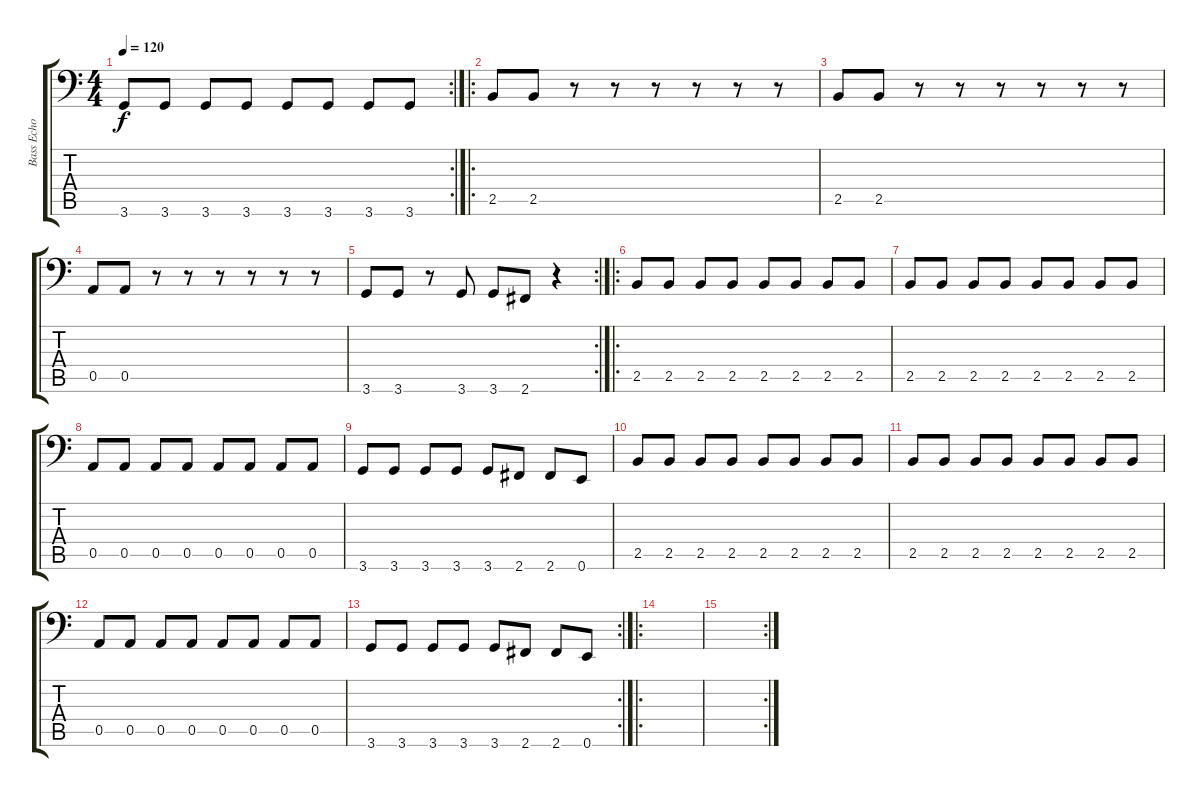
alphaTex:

\track ("Bass Echo" "Bass Echo") {instrument electricbasspick}
\staff {score tabs}
\tuning (E3 B2 G2 D2 A1 E1) {hide}
\rc 2
\ts (4 4)
\tempo 120
\clef f4
\ks c
3.6.8{dy f} 3.6.8 3.6.8 3.6.8 3.6.8 3.6.8 3.6.8 3.6.8 |
\ro
2.5.8 2.5.8 r.8 r.8 r.8 r.8 r.8 r.8 |
2.5.8 2.5.8 r.8 r.8 r.8 r.8 r.8 r.8 |
0.5.8 0.5.8 r.8 r.8 r.8 r.8 r.8 r.8 |
\rc 2
3.6.8 3.6.8 r.8 3.6.8 3.6.8 2.6.8 r.4 |
\ro
2.5.8 2.5.8 2.5.8 2.5.8 2.5.8 2.5.8 2.5.8 2.5.8 |
2.5.8 2.5.8 2.5.8 2.5.8 2.5.8 2.5.8 2.5.8 2.5.8 |
0.5.8 0.5.8 0.5.8 0.5.8 0.5.8 0.5.8 0.5.8 0.5.8 |
3.6.8 3.6.8 3.6.8 3.6.8 3.6.8 2.6.8 2.6.8 0.6.8 |
2.5.8 2.5.8 2.5.8 2.5.8 2.5.8 2.5.8 2.5.8 2.5.8 |
2.5.8 2.5.8 2.5.8 2.5.8 2.5.8 2.5.8 2.5.8 2.5.8 |
0.5.8 0.5.8 0.5.8 0.5.8 0.5.8 0.5.8 0.5.8 0.5.8 |
\rc 2
3.6.8 3.6.8 3.6.8 3.6.8 3.6.8 2.6.8 2.6.8 0.6.8 |
\ro
|
\rc 2
